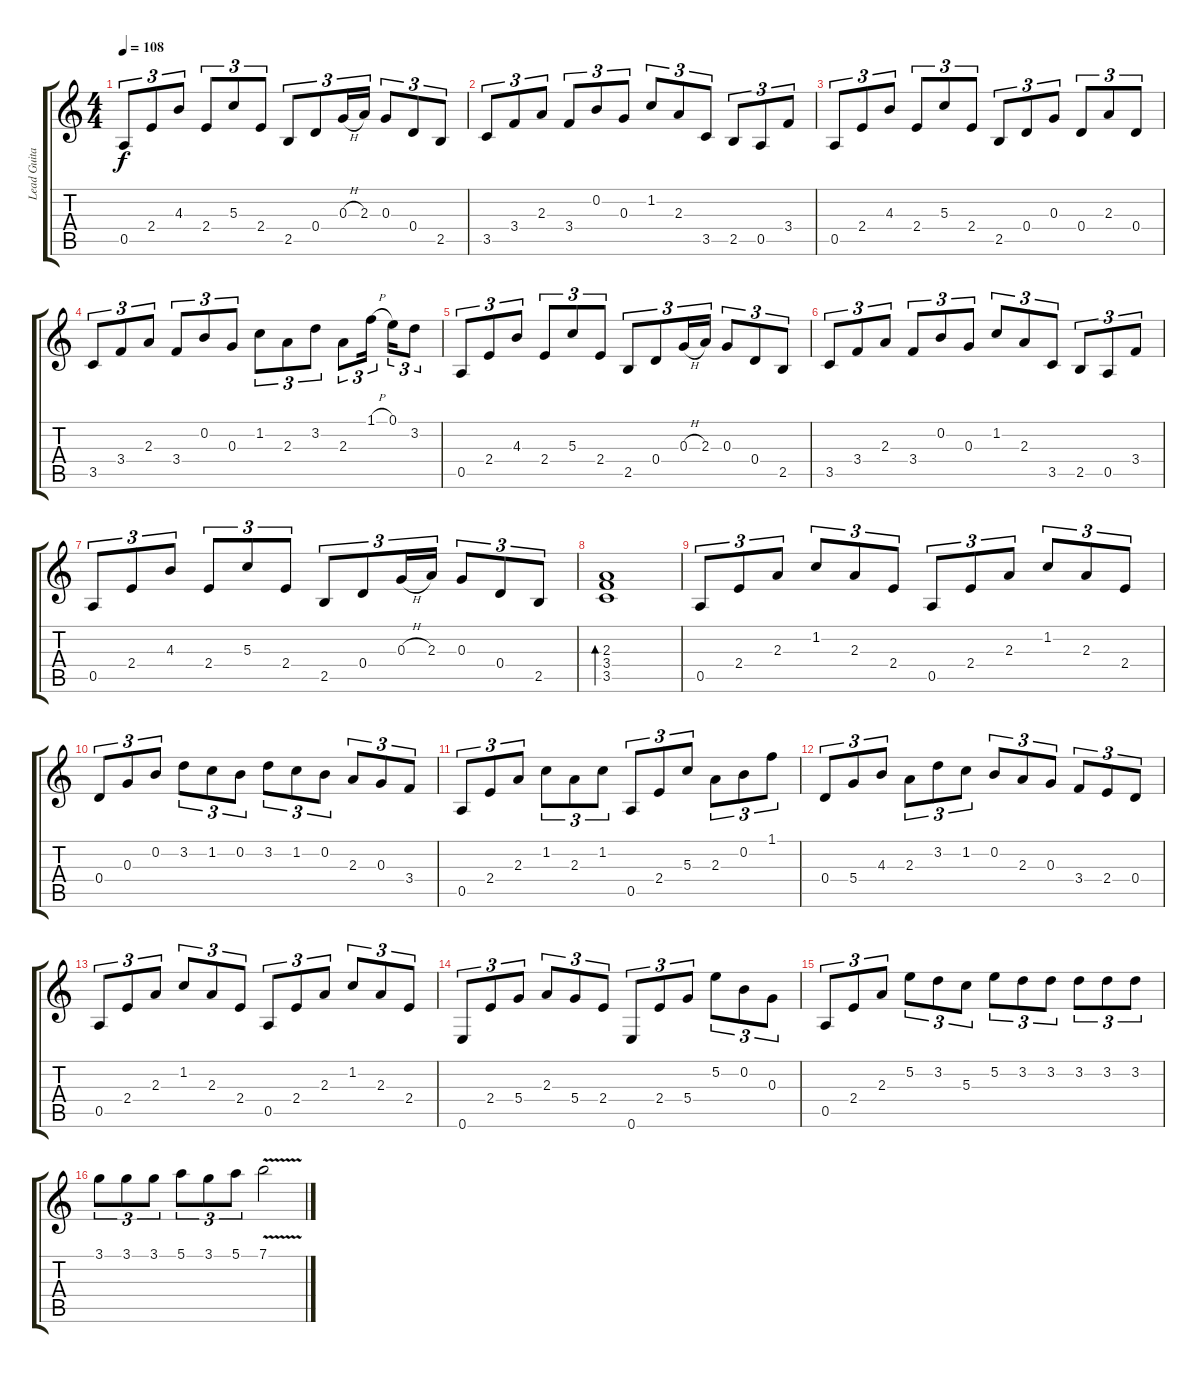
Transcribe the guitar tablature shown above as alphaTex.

\track ("Lead Guitar" "Lead Guita") {instrument distortionguitar}
\staff {score tabs}
\tuning (E4 B3 G3 D3 A2 E2) {hide}
\ts (4 4)
\tempo 108
\clef g2
\ks c
0.5.8{tu (3 2) dy f instrument acousticguitarsteel} 2.4.8{tu (3 2)} 4.3.8{tu (3 2)} 2.4.8{tu (3 2)} 5.3.8{tu (3 2)} 2.4.8{tu (3 2)} 2.5.8{tu (3 2)} 0.4.8{tu (3 2)} 0.3{h}.16{tu (3 2)} 2.3.16{tu (3 2)} 0.3.8{tu (3 2)} 0.4.8{tu (3 2)} 2.5.8{tu (3 2)} |
3.5.8{tu (3 2)} 3.4.8{tu (3 2)} 2.3.8{tu (3 2)} 3.4.8{tu (3 2)} 0.2.8{tu (3 2)} 0.3.8{tu (3 2)} 1.2.8{tu (3 2)} 2.3.8{tu (3 2)} 3.5.8{tu (3 2)} 2.5.8{tu (3 2)} 0.5.8{tu (3 2)} 3.4.8{tu (3 2)} |
0.5.8{tu (3 2)} 2.4.8{tu (3 2)} 4.3.8{tu (3 2)} 2.4.8{tu (3 2)} 5.3.8{tu (3 2)} 2.4.8{tu (3 2)} 2.5.8{tu (3 2)} 0.4.8{tu (3 2)} 0.3.8{tu (3 2)} 0.4.8{tu (3 2)} 2.3.8{tu (3 2)} 0.4.8{tu (3 2)} |
3.5.8{tu (3 2)} 3.4.8{tu (3 2)} 2.3.8{tu (3 2)} 3.4.8{tu (3 2)} 0.2.8{tu (3 2)} 0.3.8{tu (3 2)} 1.2.8{tu (3 2)} 2.3.8{tu (3 2)} 3.2.8{tu (3 2)} 2.3.8{tu (3 2)} 1.1{h}.16{tu (3 2) beam splitsecondary} 0.1.16{tu (3 2)} 3.2.8{tu (3 2)} |
0.5.8{tu (3 2)} 2.4.8{tu (3 2)} 4.3.8{tu (3 2)} 2.4.8{tu (3 2)} 5.3.8{tu (3 2)} 2.4.8{tu (3 2)} 2.5.8{tu (3 2)} 0.4.8{tu (3 2)} 0.3{h}.16{tu (3 2)} 2.3.16{tu (3 2)} 0.3.8{tu (3 2)} 0.4.8{tu (3 2)} 2.5.8{tu (3 2)} |
3.5.8{tu (3 2)} 3.4.8{tu (3 2)} 2.3.8{tu (3 2)} 3.4.8{tu (3 2)} 0.2.8{tu (3 2)} 0.3.8{tu (3 2)} 1.2.8{tu (3 2)} 2.3.8{tu (3 2)} 3.5.8{tu (3 2)} 2.5.8{tu (3 2)} 0.5.8{tu (3 2)} 3.4.8{tu (3 2)} |
0.5.8{tu (3 2)} 2.4.8{tu (3 2)} 4.3.8{tu (3 2)} 2.4.8{tu (3 2)} 5.3.8{tu (3 2)} 2.4.8{tu (3 2)} 2.5.8{tu (3 2)} 0.4.8{tu (3 2)} 0.3{h}.16{tu (3 2)} 2.3.16{tu (3 2)} 0.3.8{tu (3 2)} 0.4.8{tu (3 2)} 2.5.8{tu (3 2)} |
(2.3 3.4 3.5).1{bd 120} |
0.5.8{tu (3 2)} 2.4.8{tu (3 2)} 2.3.8{tu (3 2)} 1.2.8{tu (3 2)} 2.3.8{tu (3 2)} 2.4.8{tu (3 2)} 0.5.8{tu (3 2)} 2.4.8{tu (3 2)} 2.3.8{tu (3 2)} 1.2.8{tu (3 2)} 2.3.8{tu (3 2)} 2.4.8{tu (3 2)} |
0.4.8{tu (3 2)} 0.3.8{tu (3 2)} 0.2.8{tu (3 2)} 3.2.8{tu (3 2)} 1.2.8{tu (3 2)} 0.2.8{tu (3 2)} 3.2.8{tu (3 2)} 1.2.8{tu (3 2)} 0.2.8{tu (3 2)} 2.3.8{tu (3 2)} 0.3.8{tu (3 2)} 3.4.8{tu (3 2)} |
0.5.8{tu (3 2)} 2.4.8{tu (3 2)} 2.3.8{tu (3 2)} 1.2.8{tu (3 2)} 2.3.8{tu (3 2)} 1.2.8{tu (3 2)} 0.5.8{tu (3 2)} 2.4.8{tu (3 2)} 5.3.8{tu (3 2)} 2.3.8{tu (3 2)} 0.2.8{tu (3 2)} 1.1.8{tu (3 2)} |
0.4.8{tu (3 2)} 5.4.8{tu (3 2)} 4.3.8{tu (3 2)} 2.3.8{tu (3 2)} 3.2.8{tu (3 2)} 1.2.8{tu (3 2)} 0.2.8{tu (3 2)} 2.3.8{tu (3 2)} 0.3.8{tu (3 2)} 3.4.8{tu (3 2)} 2.4.8{tu (3 2)} 0.4.8{tu (3 2)} |
0.5.8{tu (3 2)} 2.4.8{tu (3 2)} 2.3.8{tu (3 2)} 1.2.8{tu (3 2)} 2.3.8{tu (3 2)} 2.4.8{tu (3 2)} 0.5.8{tu (3 2)} 2.4.8{tu (3 2)} 2.3.8{tu (3 2)} 1.2.8{tu (3 2)} 2.3.8{tu (3 2)} 2.4.8{tu (3 2)} |
0.6.8{tu (3 2)} 2.4.8{tu (3 2)} 5.4.8{tu (3 2)} 2.3.8{tu (3 2)} 5.4.8{tu (3 2)} 2.4.8{tu (3 2)} 0.6.8{tu (3 2)} 2.4.8{tu (3 2)} 5.4.8{tu (3 2)} 5.2.8{tu (3 2)} 0.2.8{tu (3 2)} 0.3.8{tu (3 2)} |
0.5.8{tu (3 2)} 2.4.8{tu (3 2)} 2.3.8{tu (3 2)} 5.2.8{tu (3 2)} 3.2.8{tu (3 2)} 5.3.8{tu (3 2)} 5.2.8{tu (3 2)} 3.2.8{tu (3 2)} 3.2.8{tu (3 2)} 3.2.8{tu (3 2)} 3.2.8{tu (3 2)} 3.2.8{tu (3 2)} |
3.1.8{tu (3 2)} 3.1.8{tu (3 2)} 3.1.8{tu (3 2)} 5.1.8{tu (3 2)} 3.1.8{tu (3 2)} 5.1.8{tu (3 2)} 7.1{v}.2
